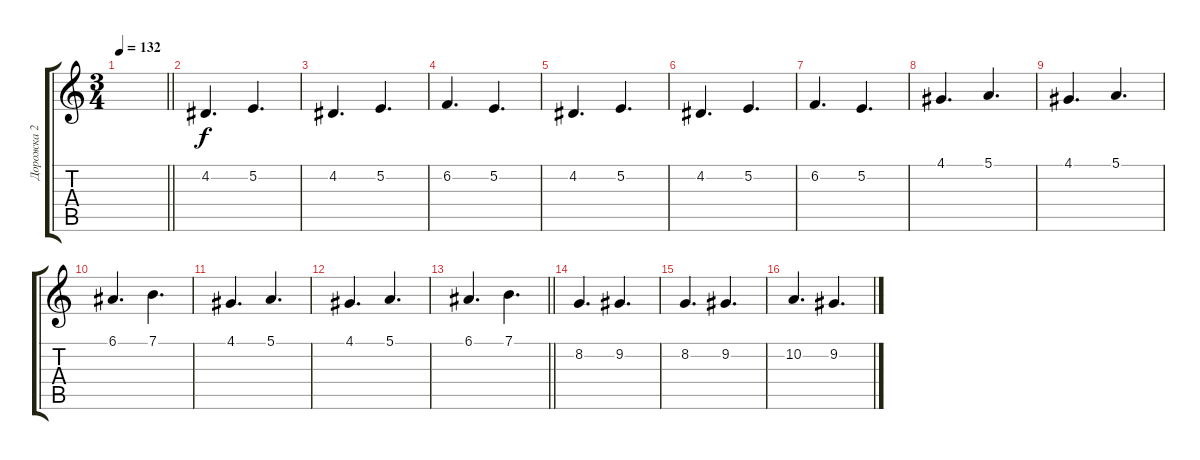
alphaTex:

\track ("Дорожка 2" "Дорожка 2") {instrument pad7halo}
\staff {score tabs}
\tuning (E4 B3 G3 D3 A2 E2) {hide}
\ts (3 4)
\tempo 132
\clef g2
\barLineRight lightlight
\ks c
|
\section ("" "")
4.2.4{d volume 5} 5.2.4{d} |
4.2.4{d} 5.2.4{d} |
6.2.4{d} 5.2.4{d} |
4.2.4{d} 5.2.4{d} |
4.2.4{d} 5.2.4{d} |
6.2.4{d} 5.2.4{d} |
4.1.4{d} 5.1.4{d} |
4.1.4{d} 5.1.4{d} |
6.1.4{d} 7.1.4{d} |
4.1.4{d} 5.1.4{d} |
4.1.4{d} 5.1.4{d} |
\barLineRight lightlight
6.1.4{d} 7.1.4{d} |
\section ("" "")
8.2.4{d} 9.2.4{d} |
8.2.4{d} 9.2.4{d} |
10.2.4{d} 9.2.4{d}
